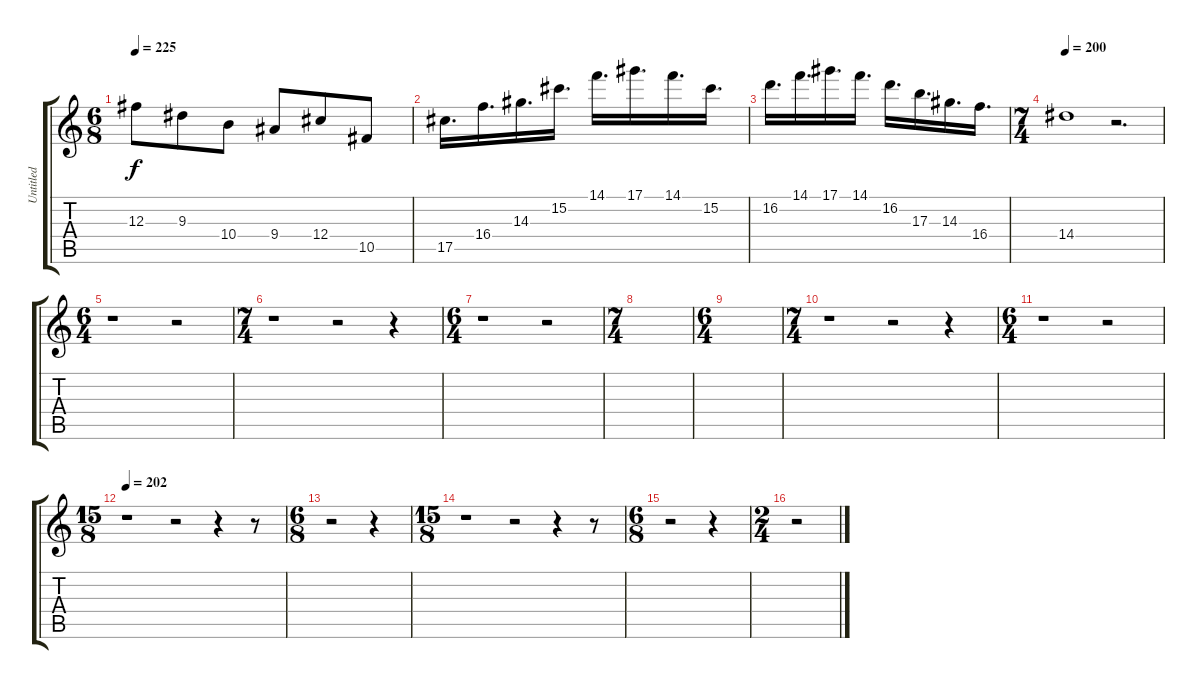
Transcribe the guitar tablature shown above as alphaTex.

\track ("Untitled" "Untitled") {instrument distortionguitar}
\staff {score tabs}
\tuning (Eb4 Bb3 Gb3 Db3 Ab2 Eb2) {hide}
\ts (6 8)
\tempo 225
\clef g2
\ks c
12.3.8{dy f} 9.3.8 10.4.8 9.4.8 12.4.8 10.5.8 |
17.5.16{d} 16.4.16{d} 14.3.16{d} 15.2.16{d} 14.1.16{d} 17.1.16{d} 14.1.16{d} 15.2.16{d} |
16.2.16{d} 14.1.16{d} 17.1.16{d} 14.1.16{d} 16.2.16{d} 17.3.16{d} 14.3.16{d} 16.4.16{d} |
\ts (7 4)
\tempo 200
14.4.1 r.2{d} |
\ts (6 4)
r.1 r.2 |
\ts (7 4)
r.1 r.2 r.4 |
\ts (6 4)
r.1 r.2 |
\ts (7 4)
|
\ts (6 4)
|
\ts (7 4)
r.1 r.2 r.4 |
\ts (6 4)
r.1 r.2 |
\ts (15 8)
\tempo 202
r.1 r.2 r.4 r.8 |
\ts (6 8)
r.2 r.4 |
\ts (15 8)
r.1 r.2 r.4 r.8 |
\ts (6 8)
r.2 r.4 |
\ts (2 4)
r.2
